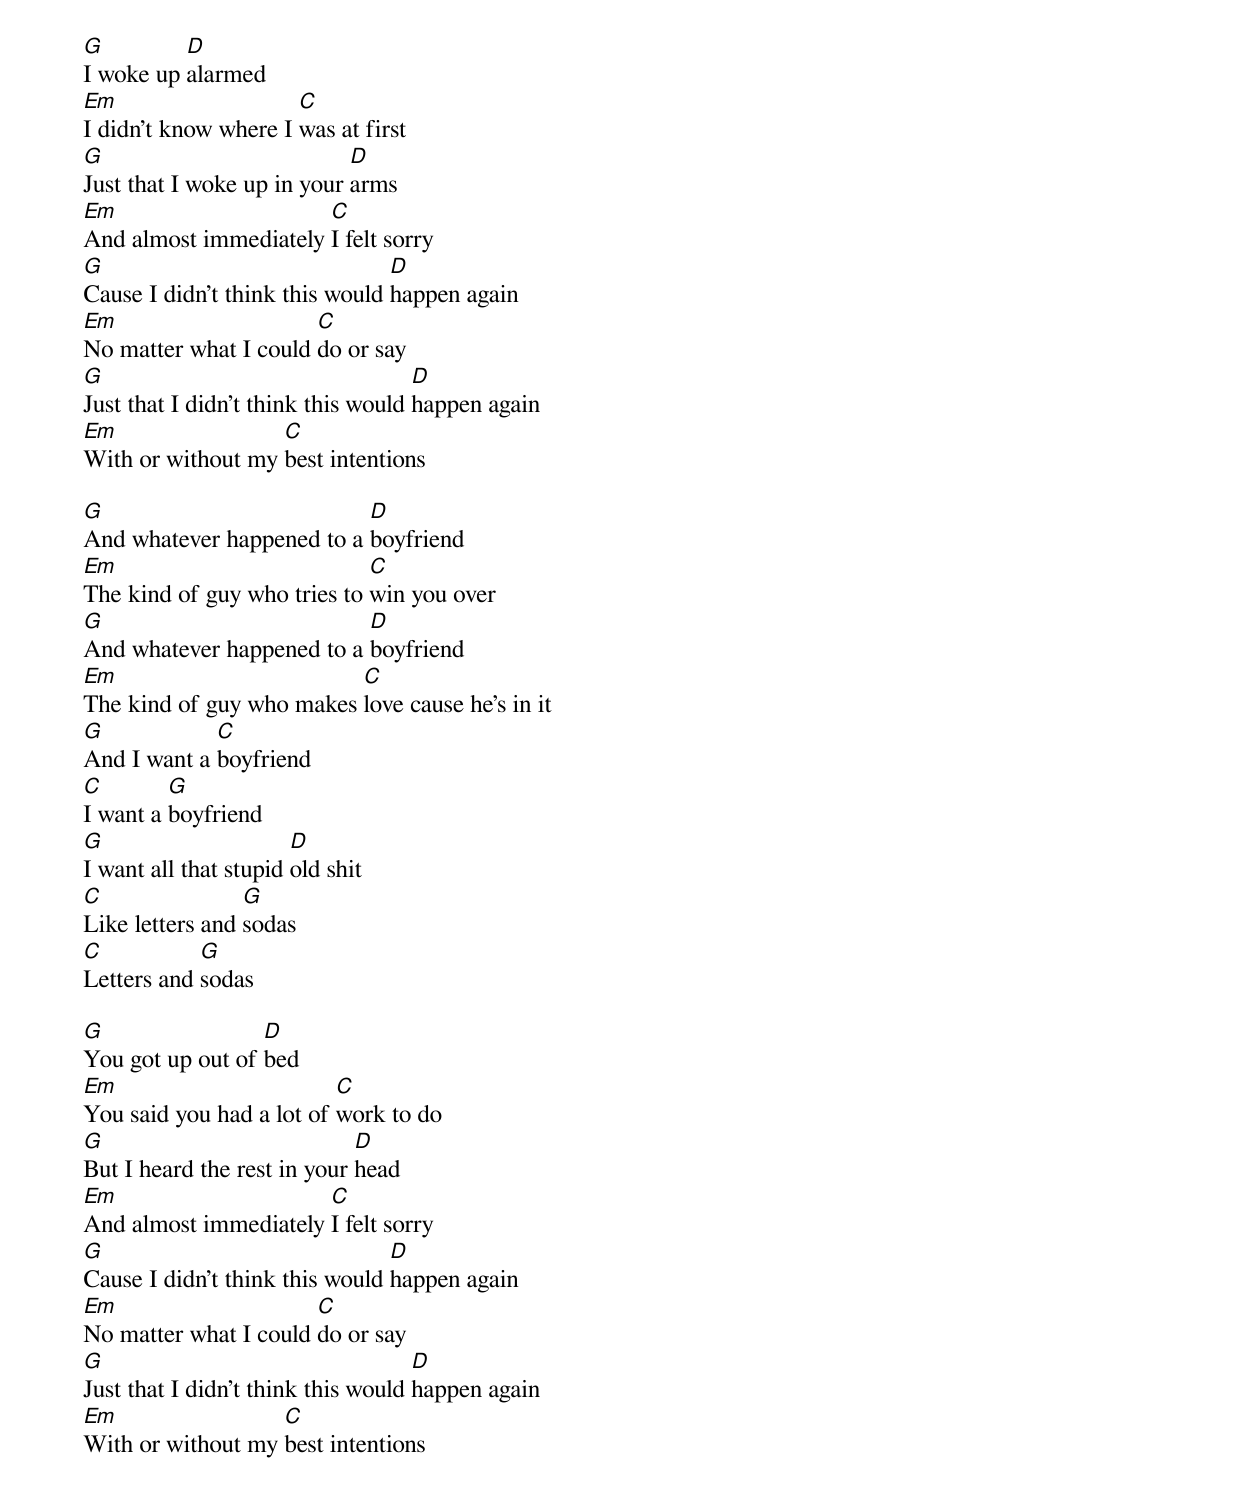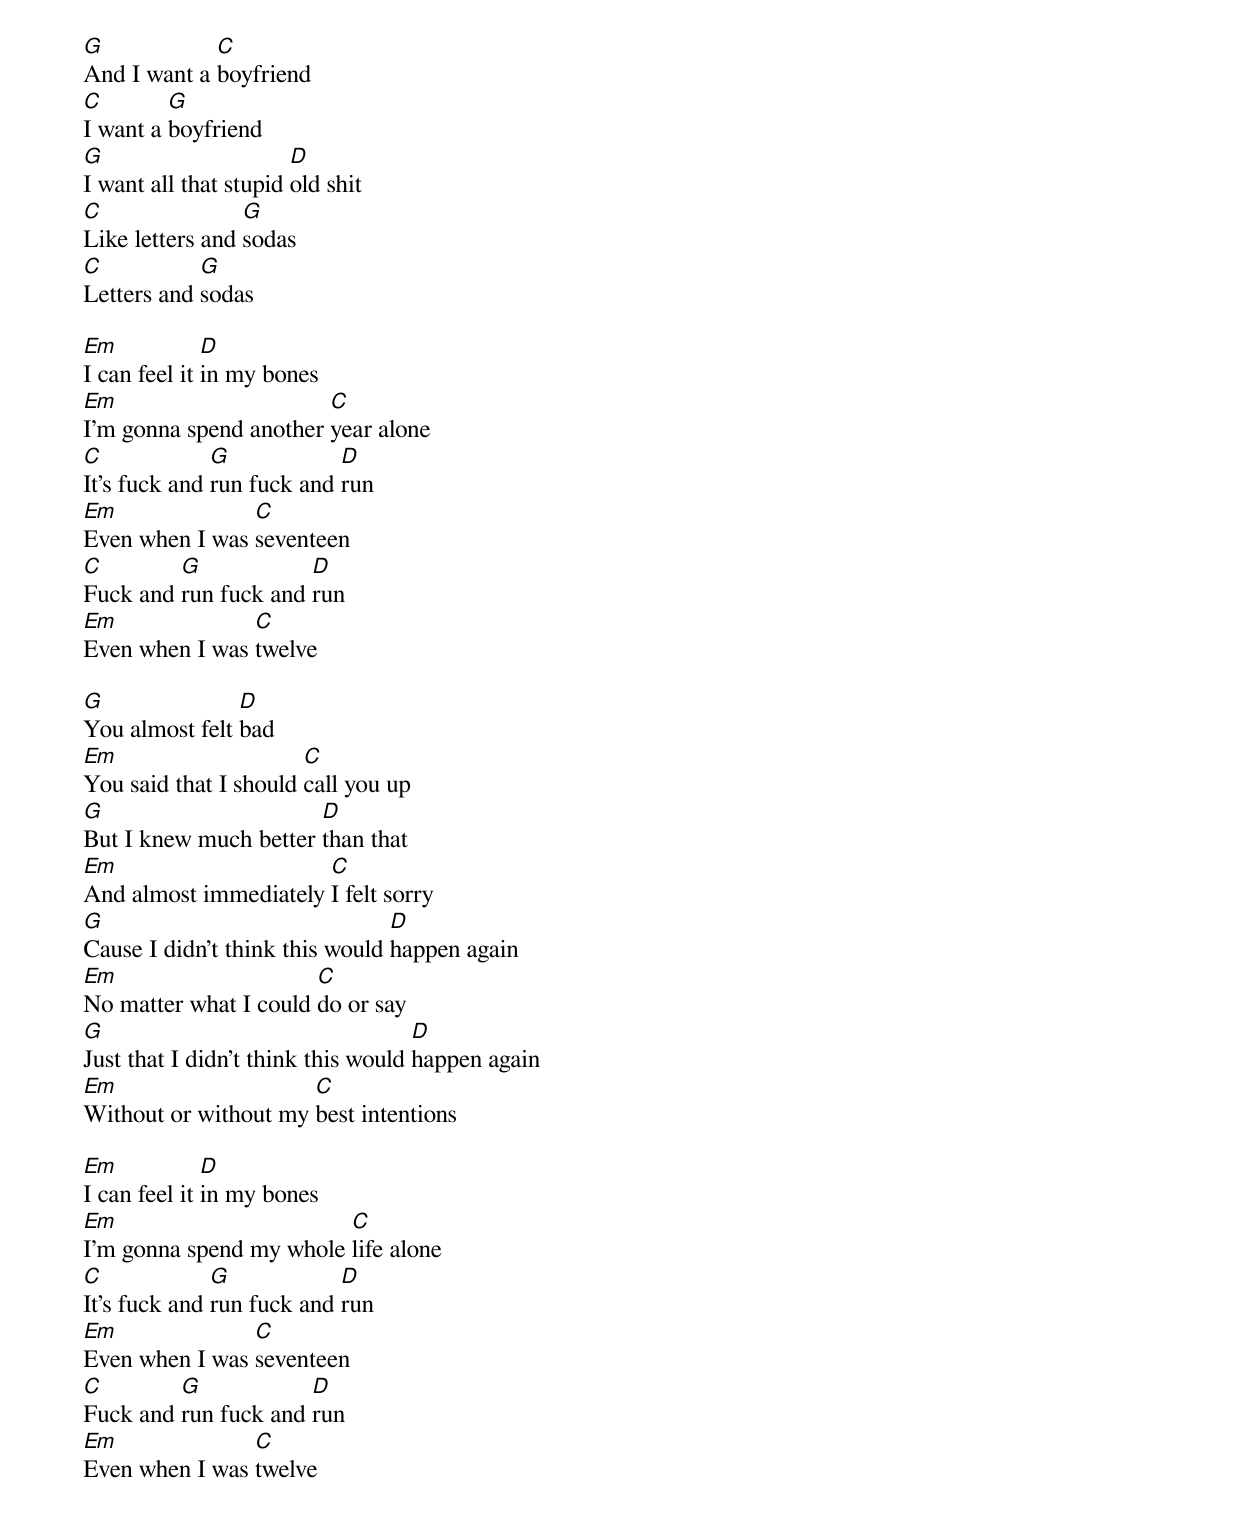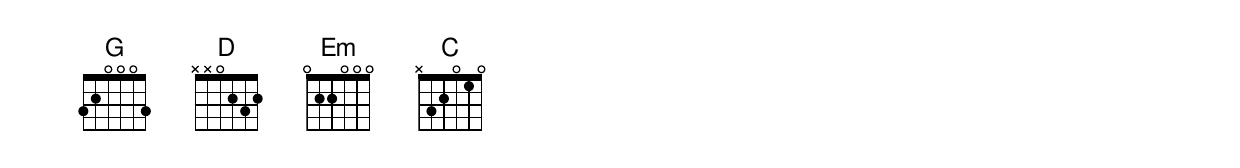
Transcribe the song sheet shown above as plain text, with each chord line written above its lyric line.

G         D
I woke up alarmed
Em                    C
I didn't know where I was at first
G                           D
Just that I woke up in your arms
Em                     C
And almost immediately I felt sorry
G                               D
Cause I didn't think this would happen again
Em                     C
No matter what I could do or say
G                                   D
Just that I didn't think this would happen again
Em                 C
With or without my best intentions

G                          D
And whatever happened to a boyfriend
Em                           C
The kind of guy who tries to win you over
G                          D
And whatever happened to a boyfriend
Em                        C
The kind of guy who makes love cause he's in it
G            C
And I want a boyfriend
C        G
I want a boyfriend
G                      D
I want all that stupid old shit
C                G
Like letters and sodas
C           G
Letters and sodas

G                 D
You got up out of bed
Em                        C
You said you had a lot of work to do
G                            D
But I heard the rest in your head
Em                     C
And almost immediately I felt sorry
G                               D
Cause I didn't think this would happen again
Em                     C
No matter what I could do or say
G                                   D
Just that I didn't think this would happen again
Em                 C
With or without my best intentions

G            C
And I want a boyfriend
C        G
I want a boyfriend
G                      D
I want all that stupid old shit
C                G
Like letters and sodas
C           G
Letters and sodas

Em            D
I can feel it in my bones
Em                      C
I'm gonna spend another year alone
C             G            D
It's fuck and run fuck and run
Em              C
Even when I was seventeen
C        G            D
Fuck and run fuck and run
Em              C
Even when I was twelve

G               D
You almost felt bad
Em                     C
You said that I should call you up
G                      D
But I knew much better than that
Em                     C
And almost immediately I felt sorry
G                               D
Cause I didn't think this would happen again
Em                     C
No matter what I could do or say
G                                   D
Just that I didn't think this would happen again
Em                    C
Without or without my best intentions

Em            D
I can feel it in my bones
Em                       C
I'm gonna spend my whole life alone
C             G            D
It's fuck and run fuck and run
Em              C
Even when I was seventeen
C        G            D
Fuck and run fuck and run
Em              C
Even when I was twelve
